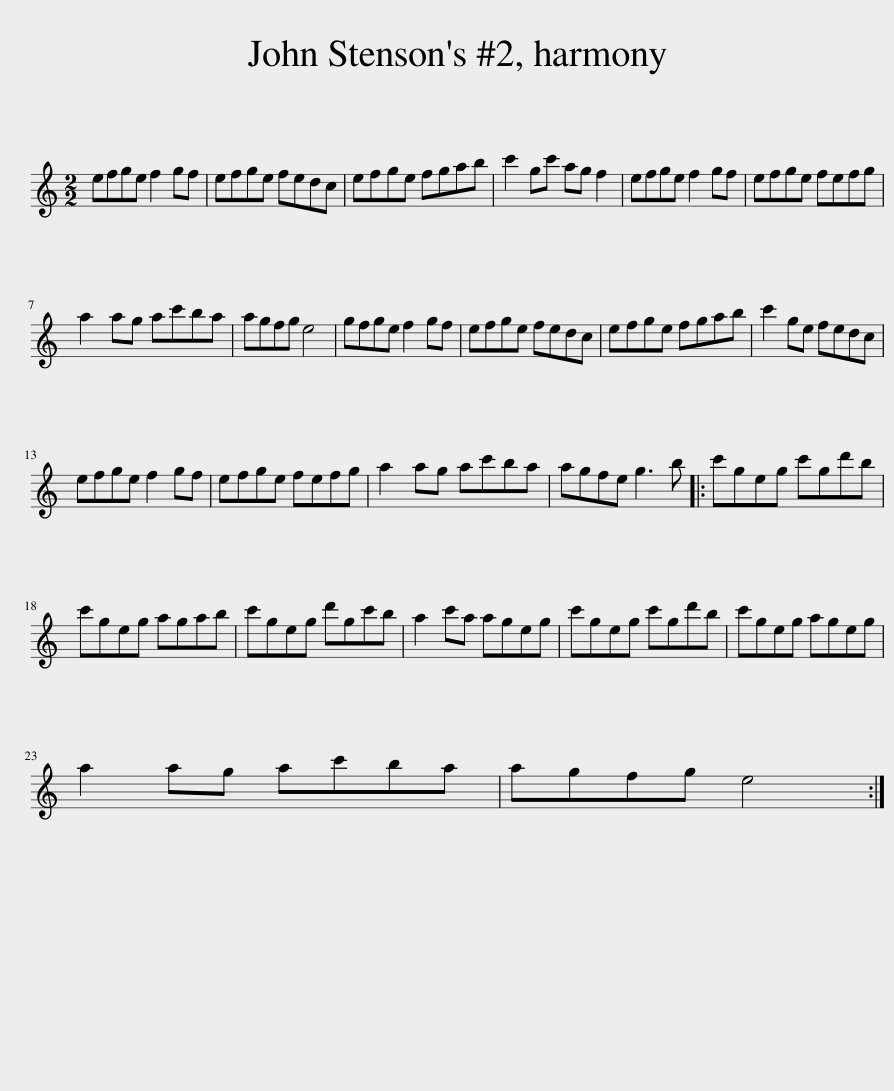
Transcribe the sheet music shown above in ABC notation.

X:1
L:1/8
M:2/2
I:linebreak $
K:C
V:1 treble
V:1
 efge f2 gf | efge fedc | efge fgab | c'2 gc' ag f2 | efge f2 gf | %5
 efge fefg |$ a2 ag ac'ba | agfg e4 | gfge f2 gf | efge fedc | %10
 efge fgab | c'2 ge fedc |$ efge f2 gf | efge fefg | a2 ag ac'ba | %15
 agfe g3 b |: c'geg c'gd'b |$ c'geg agab | c'geg d'gc'b | a2 c'a ageg | %20
 c'geg c'gd'b | c'geg ageg |$ a2 ag ac'ba | agfg e4 :| %24
